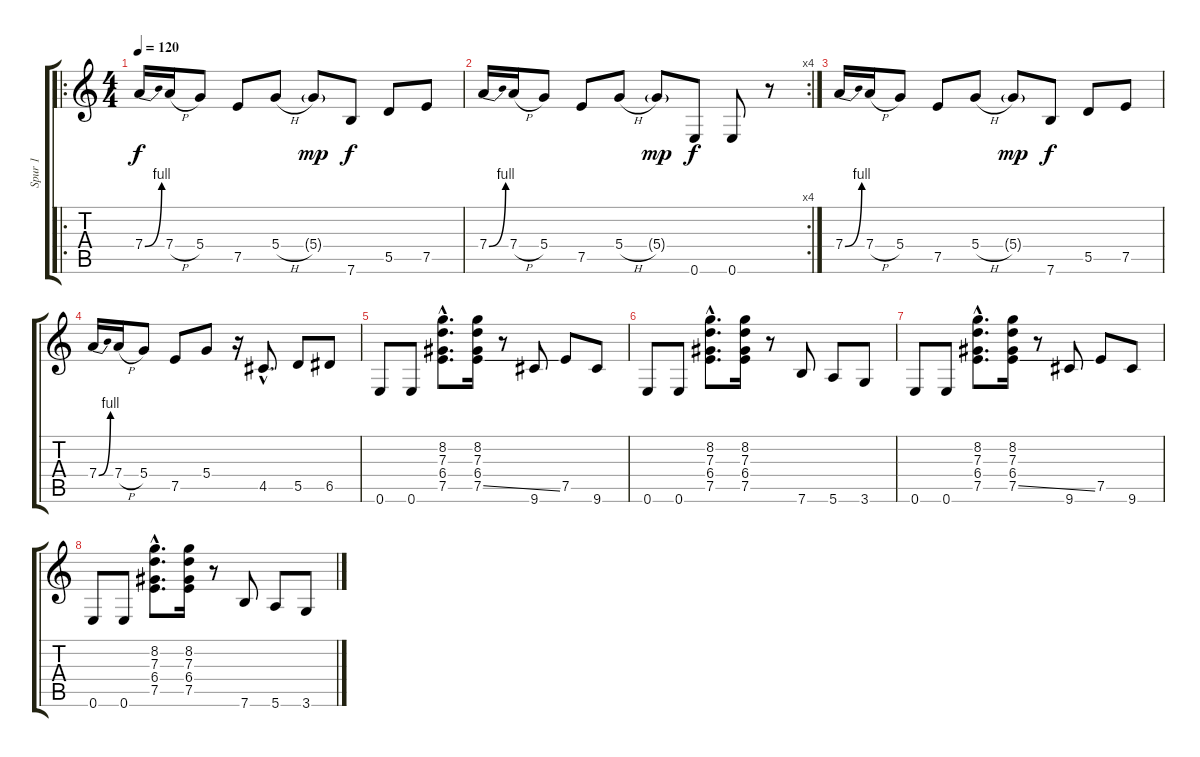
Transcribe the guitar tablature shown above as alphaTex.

\track ("Spur 1" "Spur 1") {instrument acousticguitarnylon}
\staff {score tabs}
\tuning (E4 B3 G3 D3 A2 E2) {hide}
\ro
\ts (4 4)
\tempo 120
\clef g2
\ks c
7.4{be (bend 0 0 60 4)}.16{dy f instrument acousticguitarnylon} 7.4{h}.16 5.4.8 7.5.8 5.4{h}.8 5.4{g}.8{dy mp} 7.6.8{dy f} 5.5.8 7.5.8 |
\rc 4
7.4{be (bend 0 0 60 4)}.16 7.4{h}.16 5.4.8 7.5.8 5.4{h}.8 5.4{g}.8{dy mp} 0.6.8{dy f} 0.6.8 r.8 |
7.4{be (bend 0 0 60 4)}.16 7.4{h}.16 5.4.8 7.5.8 5.4{h}.8 5.4{g}.8{dy mp} 7.6.8{dy f} 5.5.8 7.5.8 |
7.4{be (bend 0 0 60 4)}.16 7.4{h}.16 5.4.8 7.5.8 5.4.8 r.16 4.5{hac}.8{d} 5.5.8 6.5.8 |
0.6.8 0.6.8 (8.2{hac} 7.3{hac} 6.4{hac} 7.5{hac}).8{d} (8.2 7.3 6.4 7.5{ss}).16 r.8 9.6.8 7.5.8 9.6.8 |
0.6.8 0.6.8 (8.2{hac} 7.3{hac} 6.4{hac} 7.5{hac}).8{d} (8.2 7.3 6.4 7.5).16 r.8 7.6.8 5.6.8 3.6.8 |
0.6.8 0.6.8 (8.2{hac} 7.3{hac} 6.4{hac} 7.5{hac}).8{d} (8.2 7.3 6.4 7.5{ss}).16 r.8 9.6.8 7.5.8 9.6.8 |
0.6.8 0.6.8 (8.2{hac} 7.3{hac} 6.4{hac} 7.5{hac}).8{d} (8.2 7.3 6.4 7.5).16 r.8 7.6.8 5.6.8 3.6.8
